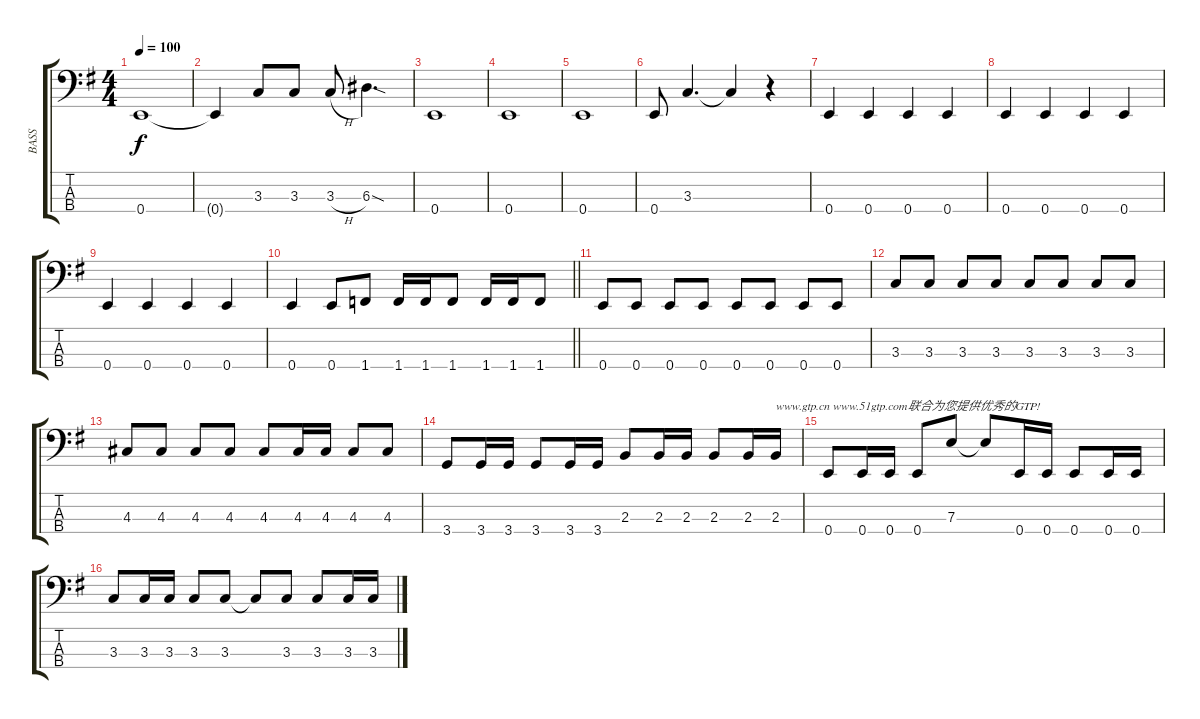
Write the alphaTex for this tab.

\track ("BASS" "BASS") {instrument electricbassfinger}
\staff {score tabs}
\tuning (G2 D2 A1 E1) {hide}
\ts (4 4)
\tempo 100
\clef f4
\ks eminor
0.4{t}.1{dy f} |
0.4{t}.4 3.3.8 3.3.8 3.3{h}.8 6.3{sod}.4{d} |
0.4.1 |
0.4.1 |
0.4.1 |
0.4.8 3.3.4{d} 3.3{t}.4 r.4 |
0.4.4 0.4.4 0.4.4 0.4.4 |
0.4.4 0.4.4 0.4.4 0.4.4 |
0.4.4 0.4.4 0.4.4 0.4.4 |
\barLineRight lightlight
0.4.4 0.4.8 1.4.8 1.4.16 1.4.16 1.4.8 1.4.16 1.4.16 1.4.8 |
0.4.8 0.4.8 0.4.8 0.4.8 0.4.8 0.4.8 0.4.8 0.4.8 |
3.3.8 3.3.8 3.3.8 3.3.8 3.3.8 3.3.8 3.3.8 3.3.8 |
4.3.8 4.3.8 4.3.8 4.3.8 4.3.8 4.3.16 4.3.16 4.3.8 4.3.8 |
3.4.8 3.4.16 3.4.16 3.4.8 3.4.16 3.4.16 2.3.8 2.3.16 2.3.16 2.3.8 2.3.16 2.3.16{txt "www.gtp.cn www.51gtp.com联合为您提供优秀的GTP!"} |
0.4.8 0.4.16 0.4.16 0.4.8 7.3.8 7.3{t}.8 0.4.16 0.4.16 0.4.8 0.4.16 0.4.16 |
3.3.8 3.3.16 3.3.16 3.3.8 3.3.8 3.3{t}.8 3.3.8 3.3.8 3.3.16 3.3.16
